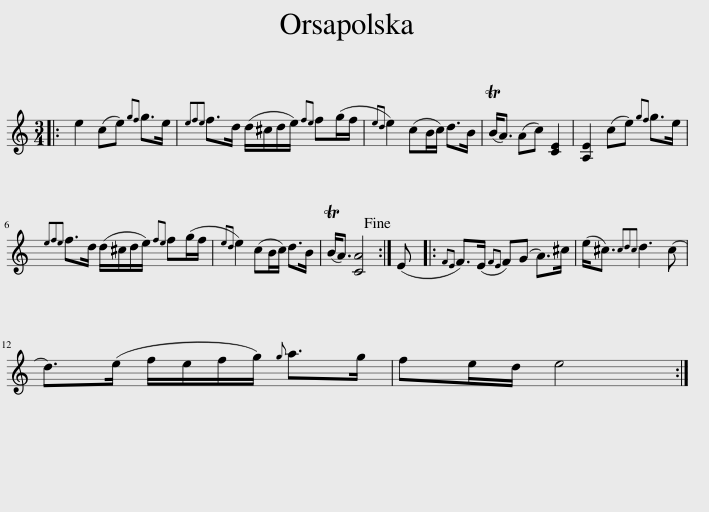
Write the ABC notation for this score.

X:1
L:1/8
M:3/4
I:linebreak $
K:C
V:1 treble
V:1
|: e2 (ce){gf} g>e |{efe} f>d (d/^c/d/e/){fe} f(g/f/ |{ed} e2) (cB/c/) d>B | (TB<A) (Ac) [CE]2 | [A,E]2 (ce){gf} g>e |$ %5
{efe} f>d (d/^c/d/e/){fe} f(g/f/ |{ed} e2) (cB/c/) d>B | (TB<A) [CA]4!fine! :| (E |:{FE} F>)(E{FE} F)(G A>)^c | %10
 (e<^c){cdc} d3 (c |$ d>)(e f/e/f/g/){g} a>g | fe/d/ e4 :| %13
